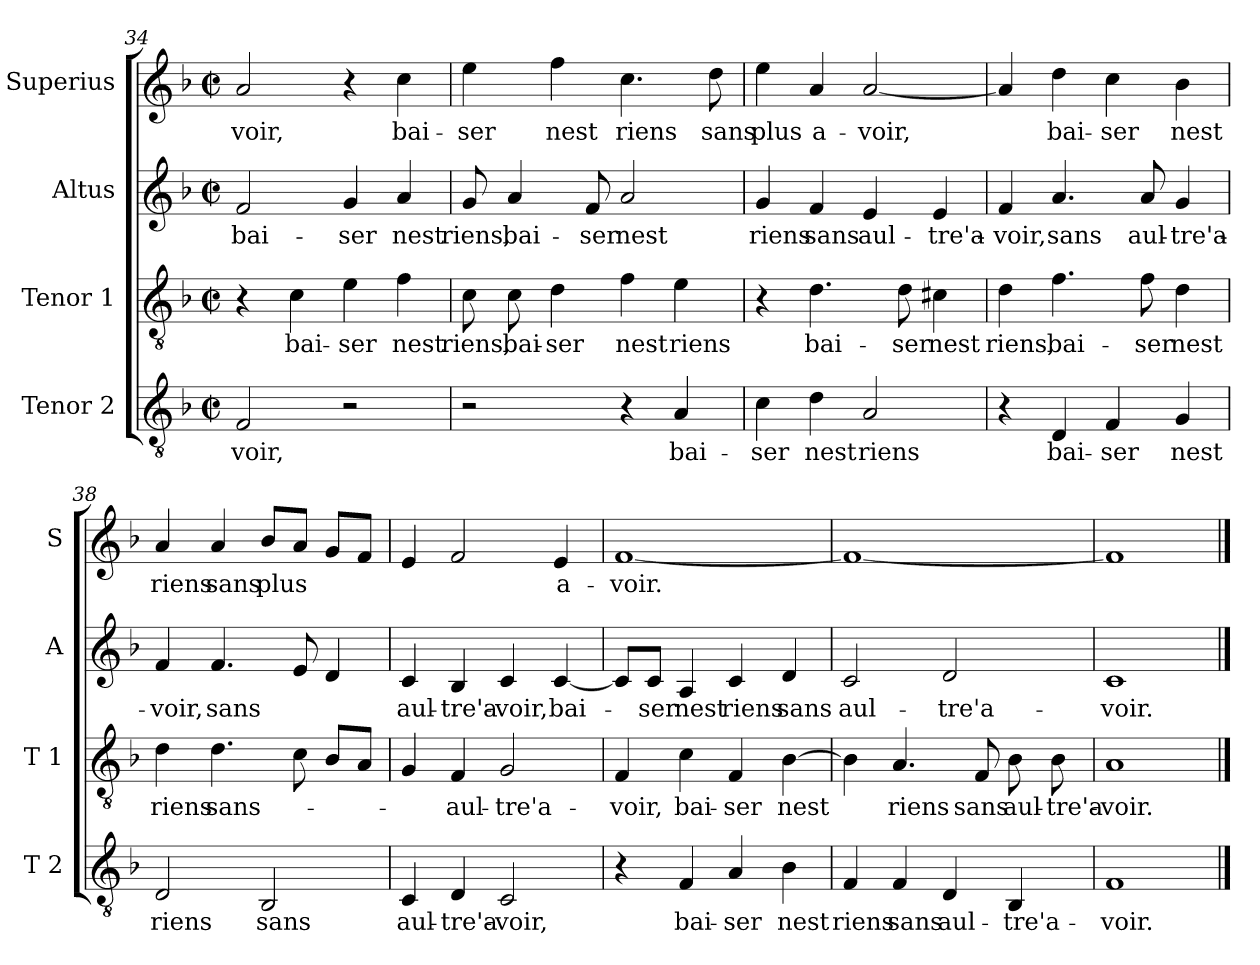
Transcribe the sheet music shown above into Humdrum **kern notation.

**kern	**text	**kern	**text	**kern	**text	**kern	**text
*part4	*part4	*part3	*part3	*part2	*part2	*part1	*part1
*staff4	*staff4	*staff3	*staff3	*staff2	*staff2	*staff1	*staff1
*I"Tenor 2	*	*I"Tenor 1	*	*I"Altus	*	*I"Superius	*
*I'T 2	*	*I'T 1	*	*I'A	*	*I'S	*
*clefGv2	*	*clefGv2	*	*clefG2	*	*clefG2	*
*k[b-]	*	*k[b-]	*	*k[b-]	*	*k[b-]	*
*F:	*	*F:	*	*F:	*	*F:	*
*M2/2	*	*M2/2	*	*M2/2	*	*M2/2	*
*met(c|)	*	*met(c|)	*	*met(c|)	*	*met(c|)	*
=34	=34	=34	=34	=34	=34	=34	=34
2F/	-voir,	4r	.	2f/	bai-	2a/	-voir,
.	.	4c\	bai-	.	.	.	.
2r	.	4e\	-ser	4g/	-ser	4r	.
.	.	4f\	nest	4a/	nest	4cc\	bai-
=35	=35	=35	=35	=35	=35	=35	=35
2r	.	8c\	riens,	8g/	riens,	4ee\	-ser
.	.	8c\	bai-	4a/	bai-	.	.
.	.	4d\	-ser	.	.	4ff\	nest
.	.	.	.	8f/	-ser	.	.
4r	.	4f\	nest	2a/	nest	4.cc\	riens
4A/	bai-	4e\	riens	.	.	.	.
.	.	.	.	.	.	8dd\	sans
=36	=36	=36	=36	=36	=36	=36	=36
4c\	-ser	4r	.	4g/	riens	4ee\	plus
4d\	nest	4.d\	bai-	4f/	sans	4a/	a-
2A/	riens	.	.	4e/	aul-	[2a/	-voir,
.	.	8d\	-ser	.	.	.	.
.	.	4c#X\	nest	4e/	-tre'a-	.	.
!!LO:LB:g=z
=37	=37	=37	=37	=37	=37	=37	=37
4r	.	4d\	riens,	4f/	-voir,	4a/]	.
4D/	bai-	4.f\	bai-	4.a/	sans	4dd\	bai-
4F/	-ser	.	.	.	.	4cc\	-ser
.	.	8f\	-ser	8a/	aul-	.	.
4G/	nest	4d\	nest	4g/	-tre'a-	4b-\	nest
=38	=38	=38	=38	=38	=38	=38	=38
2D/	riens	4d\	riens	4f/	-voir,	4a/	riens
.	.	4.d\	sans-	4.f/	sans	4a/	sans
2BB-/	sans	.	.	.	.	8b-/L	plus
.	.	8c\	.	8e/	.	8a/J	.
.	.	8B-/L	.	4d/	.	8g/L	.
.	.	8A/J	.	.	.	8f/J	.
=39	=39	=39	=39	=39	=39	=39	=39
4C/	aul-	4G/	.	4c/	aul-	4e/	.
4D/	-tre'a-	4F/	-aul-	4B-/	-tre'a-	2f/	.
2C/	-voir,	2G/	-tre'a-	4c/	-voir,	.	.
.	.	.	.	[4c/	bai-	4e/	a-
=40	=40	=40	=40	=40	=40	=40	=40
4r	.	4F/	-voir,	8c/L]	.	[1f	-voir.
.	.	.	.	8c/J	-ser	.	.
4F/	bai-	4c\	bai-	4A/	nest	.	.
4A/	-ser	4F/	-ser	4c/	riens	.	.
4B-\	nest	[4B-\	nest	4d/	sans	.	.
=41	=41	=41	=41	=41	=41	=41	=41
4F/	riens	4B-\]	.	2c/	aul-	1f_	.
4F/	sans	4.A/	riens	.	.	.	.
4D/	aul-	.	.	2d/	-tre'a-	.	.
.	.	8F/	sans	.	.	.	.
4BB-/	-tre'a-	8B-\	aul-	.	.	.	.
.	.	8B-\	-tre'a-	.	.	.	.
=42	=42	=42	=42	=42	=42	=42	=42
1F	-voir.	1A	-voir.	1c	-voir.	1f]	.
==	==	==	==	==	==	==	==
*-	*-	*-	*-	*-	*-	*-	*-
